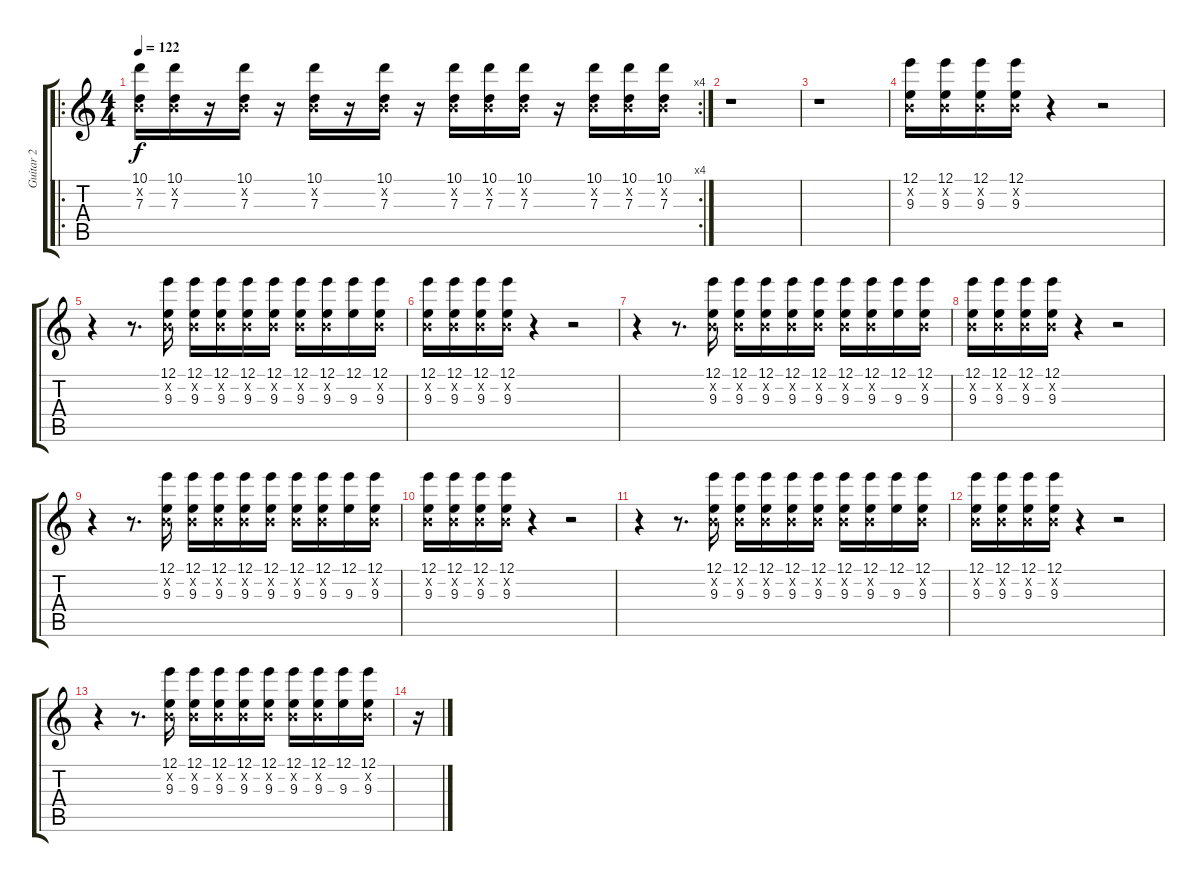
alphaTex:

\track ("Guitar 2" "Guitar 2") {instrument distortionguitar}
\staff {score tabs}
\tuning (E4 B3 G3 D3 A2 E2) {hide}
\ro
\rc 4
\ts (4 4)
\tempo 122
\clef g2
\ks c
(10.1 0.2{x} 7.3).16{dy f instrument distortionguitar} (10.1 0.2{x} 7.3).16 r.16 (10.1 0.2{x} 7.3).16 r.16 (10.1 0.2{x} 7.3).16 r.16 (10.1 0.2{x} 7.3).16 r.16 (10.1 0.2{x} 7.3).16 (10.1 0.2{x} 7.3).16 (10.1 0.2{x} 7.3).16 r.16 (10.1 0.2{x} 7.3).16 (10.1 0.2{x} 7.3).16 (10.1 0.2{x} 7.3).16 |
r.1 |
r.1 |
(12.1 0.2{x} 9.3).16 (12.1 0.2{x} 9.3).16 (12.1 0.2{x} 9.3).16 (12.1 0.2{x} 9.3).16 r.4 r.2 |
r.4 r.8{d} (12.1 0.2{x} 9.3).16 (12.1 0.2{x} 9.3).16 (12.1 0.2{x} 9.3).16 (12.1 0.2{x} 9.3).16 (12.1 0.2{x} 9.3).16 (12.1 0.2{x} 9.3).16 (12.1 0.2{x} 9.3).16 (12.1 9.3).16 (12.1 0.2{x} 9.3).16 |
(12.1 0.2{x} 9.3).16 (12.1 0.2{x} 9.3).16 (12.1 0.2{x} 9.3).16 (12.1 0.2{x} 9.3).16 r.4 r.2 |
r.4 r.8{d} (12.1 0.2{x} 9.3).16 (12.1 0.2{x} 9.3).16 (12.1 0.2{x} 9.3).16 (12.1 0.2{x} 9.3).16 (12.1 0.2{x} 9.3).16 (12.1 0.2{x} 9.3).16 (12.1 0.2{x} 9.3).16 (12.1 9.3).16 (12.1 0.2{x} 9.3).16 |
(12.1 0.2{x} 9.3).16 (12.1 0.2{x} 9.3).16 (12.1 0.2{x} 9.3).16 (12.1 0.2{x} 9.3).16 r.4 r.2 |
r.4 r.8{d} (12.1 0.2{x} 9.3).16 (12.1 0.2{x} 9.3).16 (12.1 0.2{x} 9.3).16 (12.1 0.2{x} 9.3).16 (12.1 0.2{x} 9.3).16 (12.1 0.2{x} 9.3).16 (12.1 0.2{x} 9.3).16 (12.1 9.3).16 (12.1 0.2{x} 9.3).16 |
(12.1 0.2{x} 9.3).16 (12.1 0.2{x} 9.3).16 (12.1 0.2{x} 9.3).16 (12.1 0.2{x} 9.3).16 r.4 r.2 |
r.4 r.8{d} (12.1 0.2{x} 9.3).16 (12.1 0.2{x} 9.3).16 (12.1 0.2{x} 9.3).16 (12.1 0.2{x} 9.3).16 (12.1 0.2{x} 9.3).16 (12.1 0.2{x} 9.3).16 (12.1 0.2{x} 9.3).16 (12.1 9.3).16 (12.1 0.2{x} 9.3).16 |
(12.1 0.2{x} 9.3).16 (12.1 0.2{x} 9.3).16 (12.1 0.2{x} 9.3).16 (12.1 0.2{x} 9.3).16 r.4 r.2 |
r.4 r.8{d} (12.1 0.2{x} 9.3).16 (12.1 0.2{x} 9.3).16 (12.1 0.2{x} 9.3).16 (12.1 0.2{x} 9.3).16 (12.1 0.2{x} 9.3).16 (12.1 0.2{x} 9.3).16 (12.1 0.2{x} 9.3).16 (12.1 9.3).16 (12.1 0.2{x} 9.3).16 |
r.16
